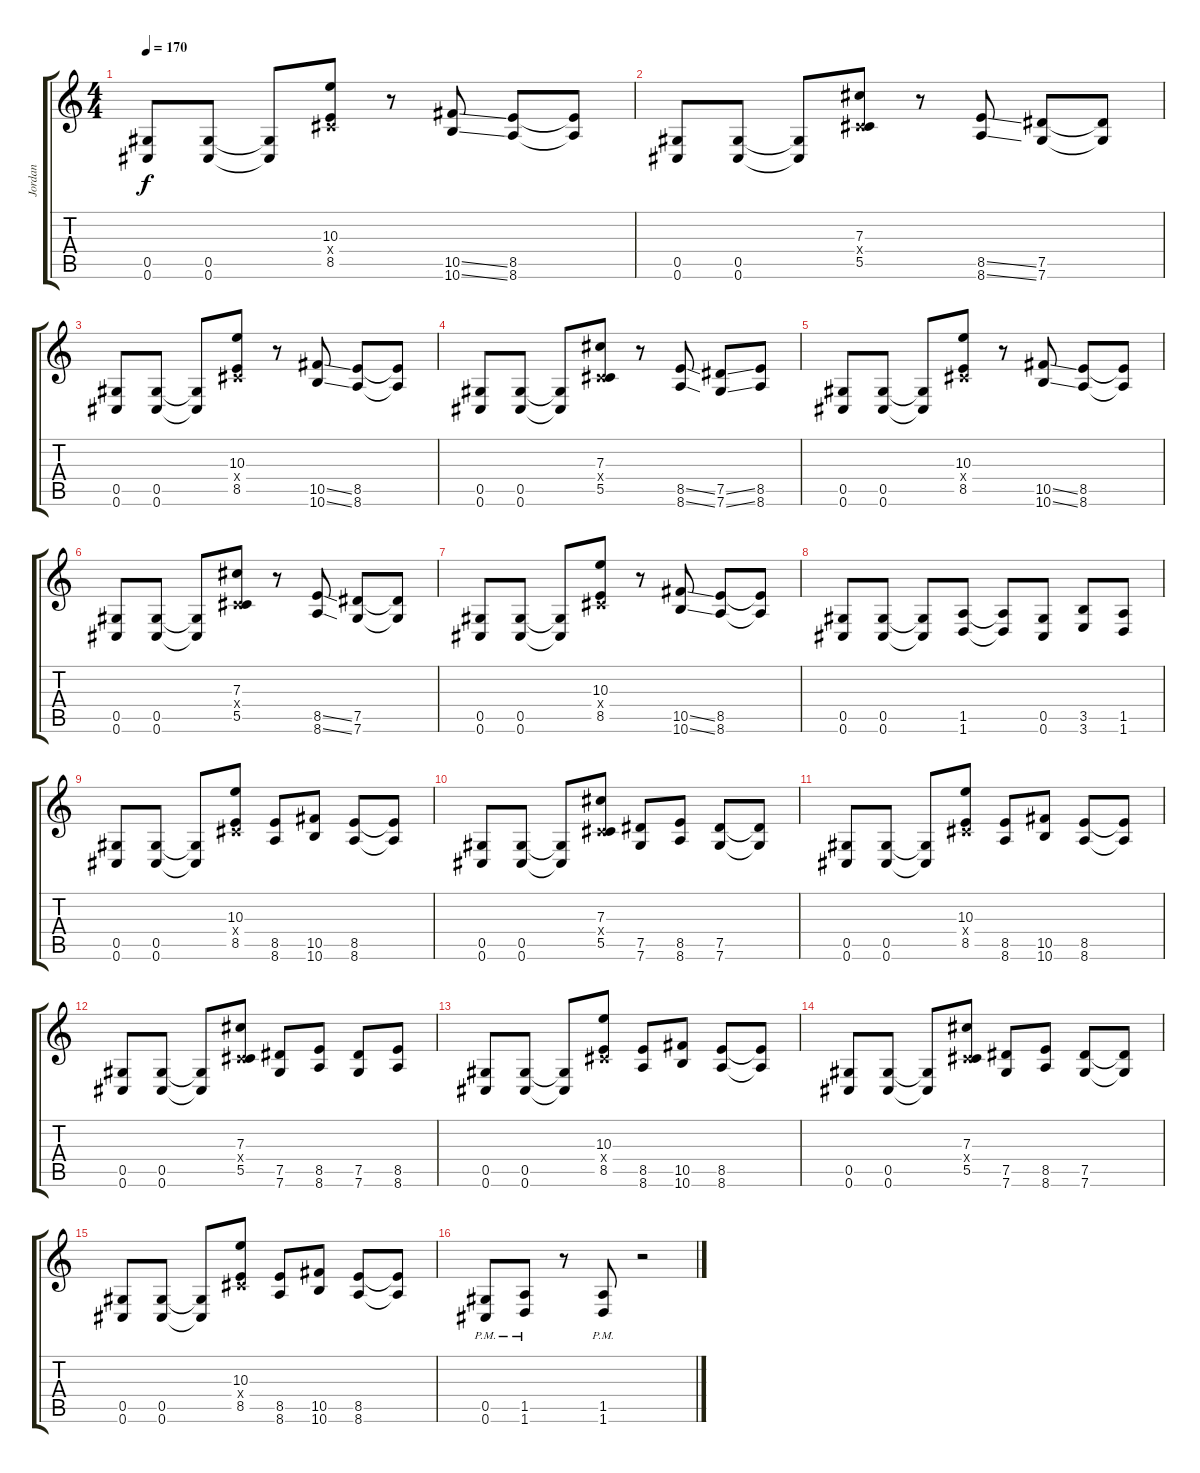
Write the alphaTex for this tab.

\track ("Jordan" "Jordan") {instrument distortionguitar}
\staff {score tabs}
\tuning (Eb4 Bb3 Gb3 Db3 Ab2 Db2) {hide}
\ts (4 4)
\tempo 170
\clef g2
\ks c
(0.5 0.6).8{dy f} (0.5 0.6).8 (0.5{t} 0.6{t}).8 (10.3 0.4{x} 8.5).8 r.8 (10.5{ss} 10.6{ss}).8 (8.5 8.6).8 (8.5{t} 8.6{t}).8 |
(0.5 0.6).8 (0.5 0.6).8 (0.5{t} 0.6{t}).8 (7.3 0.4{x} 5.5).8 r.8 (8.5{ss} 8.6{ss}).8 (7.5 7.6).8 (7.5{t} 7.6{t}).8 |
(0.5 0.6).8 (0.5 0.6).8 (0.5{t} 0.6{t}).8 (10.3 0.4{x} 8.5).8 r.8 (10.5{ss} 10.6{ss}).8 (8.5 8.6).8 (8.5{t} 8.6{t}).8 |
(0.5 0.6).8 (0.5 0.6).8 (0.5{t} 0.6{t}).8 (7.3 0.4{x} 5.5).8 r.8 (8.5{ss} 8.6{ss}).8 (7.5{ss} 7.6{ss}).8 (8.5 8.6).8 |
(0.5 0.6).8 (0.5 0.6).8 (0.5{t} 0.6{t}).8 (10.3 0.4{x} 8.5).8 r.8 (10.5{ss} 10.6{ss}).8 (8.5 8.6).8 (8.5{t} 8.6{t}).8 |
(0.5 0.6).8 (0.5 0.6).8 (0.5{t} 0.6{t}).8 (7.3 0.4{x} 5.5).8 r.8 (8.5{ss} 8.6{ss}).8 (7.5 7.6).8 (7.5{t} 7.6{t}).8 |
(0.5 0.6).8 (0.5 0.6).8 (0.5{t} 0.6{t}).8 (10.3 0.4{x} 8.5).8 r.8 (10.5{ss} 10.6{ss}).8 (8.5 8.6).8 (8.5{t} 8.6{t}).8 |
(0.5 0.6).8 (0.5 0.6).8 (0.5{t} 0.6{t}).8 (1.5 1.6).8 (1.5{t} 1.6{t}).8 (0.5 0.6).8 (3.5 3.6).8 (1.5 1.6).8 |
(0.5 0.6).8 (0.5 0.6).8 (0.5{t} 0.6{t}).8 (10.3 0.4{x} 8.5).8 (8.5 8.6).8 (10.5 10.6).8 (8.5 8.6).8 (8.5{t} 8.6{t}).8 |
(0.5 0.6).8 (0.5 0.6).8 (0.5{t} 0.6{t}).8 (7.3 0.4{x} 5.5).8 (7.5 7.6).8 (8.5 8.6).8 (7.5 7.6).8 (7.5{t} 7.6{t}).8 |
(0.5 0.6).8 (0.5 0.6).8 (0.5{t} 0.6{t}).8 (10.3 0.4{x} 8.5).8 (8.5 8.6).8 (10.5 10.6).8 (8.5 8.6).8 (8.5{t} 8.6{t}).8 |
(0.5 0.6).8 (0.5 0.6).8 (0.5{t} 0.6{t}).8 (7.3 0.4{x} 5.5).8 (7.5 7.6).8 (8.5 8.6).8 (7.5 7.6).8 (8.5 8.6).8 |
(0.5 0.6).8 (0.5 0.6).8 (0.5{t} 0.6{t}).8 (10.3 0.4{x} 8.5).8 (8.5 8.6).8 (10.5 10.6).8 (8.5 8.6).8 (8.5{t} 8.6{t}).8 |
(0.5 0.6).8 (0.5 0.6).8 (0.5{t} 0.6{t}).8 (7.3 0.4{x} 5.5).8 (7.5 7.6).8 (8.5 8.6).8 (7.5 7.6).8 (7.5{t} 7.6{t}).8 |
(0.5 0.6).8 (0.5 0.6).8 (0.5{t} 0.6{t}).8 (10.3 0.4{x} 8.5).8 (8.5 8.6).8 (10.5 10.6).8 (8.5 8.6).8 (8.5{t} 8.6{t}).8 |
(0.5{pm} 0.6{pm}).8 (1.5{pm} 1.6{pm}).8 r.8 (1.5{pm} 1.6{pm}).8 r.2
